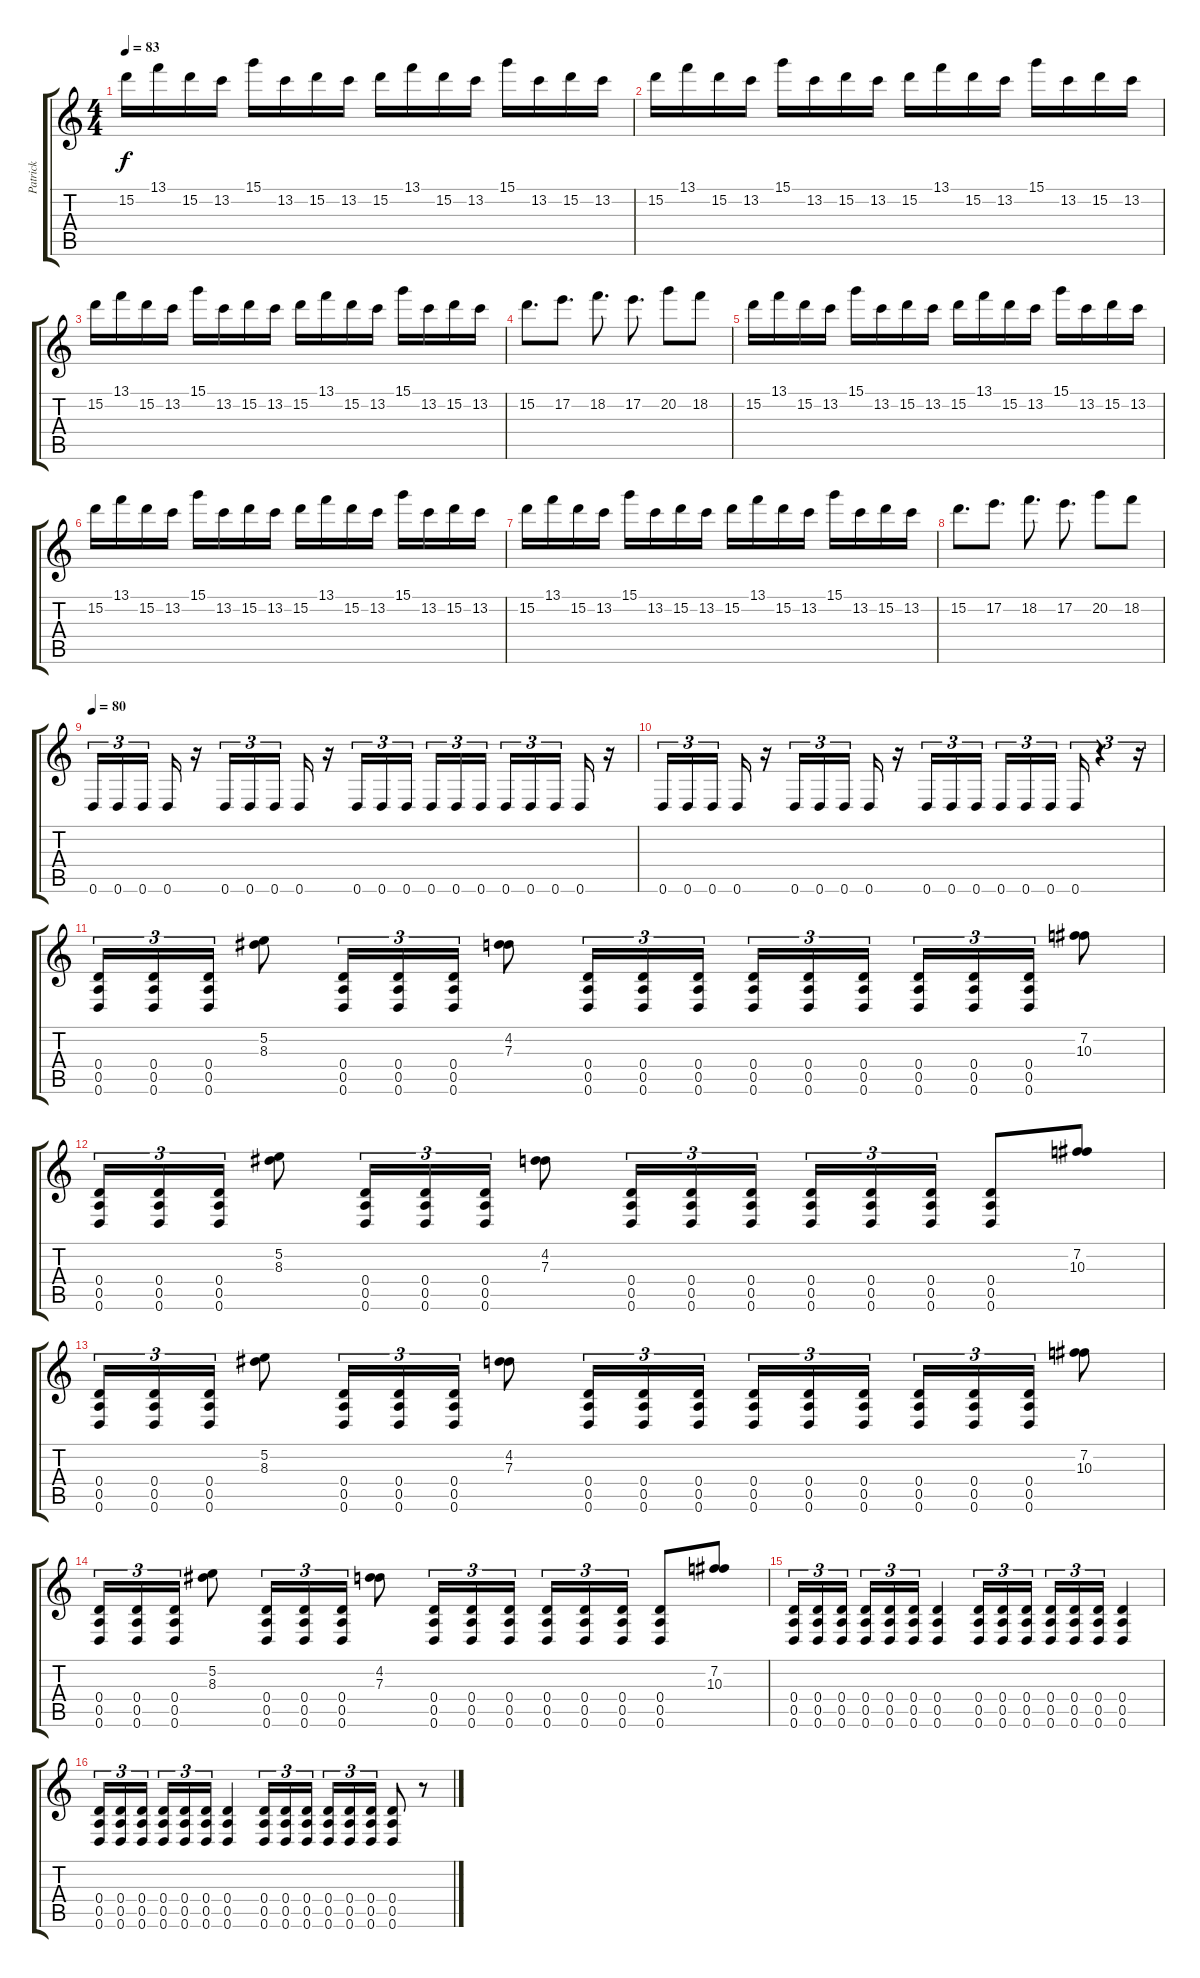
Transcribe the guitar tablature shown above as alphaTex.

\track ("Patrick" "Patrick") {instrument distortionguitar}
\staff {score tabs}
\tuning (E4 B3 G3 D3 A2 D2) {hide}
\ts (4 4)
\tempo 83
\clef g2
\ks c
15.2.16{dy f} 13.1.16 15.2.16 13.2.16 15.1.16 13.2.16 15.2.16 13.2.16 15.2.16 13.1.16 15.2.16 13.2.16 15.1.16 13.2.16 15.2.16 13.2.16 |
15.2.16 13.1.16 15.2.16 13.2.16 15.1.16 13.2.16 15.2.16 13.2.16 15.2.16 13.1.16 15.2.16 13.2.16 15.1.16 13.2.16 15.2.16 13.2.16 |
15.2.16 13.1.16 15.2.16 13.2.16 15.1.16 13.2.16 15.2.16 13.2.16 15.2.16 13.1.16 15.2.16 13.2.16 15.1.16 13.2.16 15.2.16 13.2.16 |
15.2.8{d} 17.2.8{d} 18.2.8{d} 17.2.8{d} 20.2.8 18.2.8 |
15.2.16 13.1.16 15.2.16 13.2.16 15.1.16 13.2.16 15.2.16 13.2.16 15.2.16 13.1.16 15.2.16 13.2.16 15.1.16 13.2.16 15.2.16 13.2.16 |
15.2.16 13.1.16 15.2.16 13.2.16 15.1.16 13.2.16 15.2.16 13.2.16 15.2.16 13.1.16 15.2.16 13.2.16 15.1.16 13.2.16 15.2.16 13.2.16 |
15.2.16 13.1.16 15.2.16 13.2.16 15.1.16 13.2.16 15.2.16 13.2.16 15.2.16 13.1.16 15.2.16 13.2.16 15.1.16 13.2.16 15.2.16 13.2.16 |
15.2.8{d} 17.2.8{d} 18.2.8{d} 17.2.8{d} 20.2.8 18.2.8 |
\tempo 80
0.6.16{tu (3 2)} 0.6.16{tu (3 2)} 0.6.16{tu (3 2) beam splitsecondary} 0.6.16 r.16 0.6.16{tu (3 2)} 0.6.16{tu (3 2)} 0.6.16{tu (3 2) beam splitsecondary} 0.6.16 r.16 0.6.16{tu (3 2)} 0.6.16{tu (3 2)} 0.6.16{tu (3 2) beam splitsecondary} 0.6.16{tu (3 2)} 0.6.16{tu (3 2)} 0.6.16{tu (3 2)} 0.6.16{tu (3 2)} 0.6.16{tu (3 2)} 0.6.16{tu (3 2) beam splitsecondary} 0.6.16 r.16 |
0.6.16{tu (3 2)} 0.6.16{tu (3 2)} 0.6.16{tu (3 2) beam splitsecondary} 0.6.16 r.16 0.6.16{tu (3 2)} 0.6.16{tu (3 2)} 0.6.16{tu (3 2) beam splitsecondary} 0.6.16 r.16 0.6.16{tu (3 2)} 0.6.16{tu (3 2)} 0.6.16{tu (3 2) beam splitsecondary} 0.6.16{tu (3 2)} 0.6.16{tu (3 2)} 0.6.16{tu (3 2)} 0.6.16{tu (3 2)} r.4{tu (3 2)} r.16{tu (3 2)} |
(0.4 0.5 0.6).16{tu (3 2)} (0.4 0.5 0.6).16{tu (3 2)} (0.4 0.5 0.6).16{tu (3 2)} (5.2 8.3).8 (0.4 0.5 0.6).16{tu (3 2)} (0.4 0.5 0.6).16{tu (3 2)} (0.4 0.5 0.6).16{tu (3 2)} (4.2 7.3).8 (0.4 0.5 0.6).16{tu (3 2)} (0.4 0.5 0.6).16{tu (3 2)} (0.4 0.5 0.6).16{tu (3 2) beam splitsecondary} (0.4 0.5 0.6).16{tu (3 2)} (0.4 0.5 0.6).16{tu (3 2)} (0.4 0.5 0.6).16{tu (3 2)} (0.4 0.5 0.6).16{tu (3 2)} (0.4 0.5 0.6).16{tu (3 2)} (0.4 0.5 0.6).16{tu (3 2)} (7.2 10.3).8 |
(0.4 0.5 0.6).16{tu (3 2)} (0.4 0.5 0.6).16{tu (3 2)} (0.4 0.5 0.6).16{tu (3 2)} (5.2 8.3).8 (0.4 0.5 0.6).16{tu (3 2)} (0.4 0.5 0.6).16{tu (3 2)} (0.4 0.5 0.6).16{tu (3 2)} (4.2 7.3).8 (0.4 0.5 0.6).16{tu (3 2)} (0.4 0.5 0.6).16{tu (3 2)} (0.4 0.5 0.6).16{tu (3 2) beam splitsecondary} (0.4 0.5 0.6).16{tu (3 2)} (0.4 0.5 0.6).16{tu (3 2)} (0.4 0.5 0.6).16{tu (3 2)} (0.4 0.5 0.6).8 (7.2 10.3).8 |
(0.4 0.5 0.6).16{tu (3 2)} (0.4 0.5 0.6).16{tu (3 2)} (0.4 0.5 0.6).16{tu (3 2)} (5.2 8.3).8 (0.4 0.5 0.6).16{tu (3 2)} (0.4 0.5 0.6).16{tu (3 2)} (0.4 0.5 0.6).16{tu (3 2)} (4.2 7.3).8 (0.4 0.5 0.6).16{tu (3 2)} (0.4 0.5 0.6).16{tu (3 2)} (0.4 0.5 0.6).16{tu (3 2) beam splitsecondary} (0.4 0.5 0.6).16{tu (3 2)} (0.4 0.5 0.6).16{tu (3 2)} (0.4 0.5 0.6).16{tu (3 2)} (0.4 0.5 0.6).16{tu (3 2)} (0.4 0.5 0.6).16{tu (3 2)} (0.4 0.5 0.6).16{tu (3 2)} (7.2 10.3).8 |
(0.4 0.5 0.6).16{tu (3 2)} (0.4 0.5 0.6).16{tu (3 2)} (0.4 0.5 0.6).16{tu (3 2)} (5.2 8.3).8 (0.4 0.5 0.6).16{tu (3 2)} (0.4 0.5 0.6).16{tu (3 2)} (0.4 0.5 0.6).16{tu (3 2)} (4.2 7.3).8 (0.4 0.5 0.6).16{tu (3 2)} (0.4 0.5 0.6).16{tu (3 2)} (0.4 0.5 0.6).16{tu (3 2) beam splitsecondary} (0.4 0.5 0.6).16{tu (3 2)} (0.4 0.5 0.6).16{tu (3 2)} (0.4 0.5 0.6).16{tu (3 2)} (0.4 0.5 0.6).8 (7.2 10.3).8 |
(0.4 0.5 0.6).16{tu (3 2)} (0.4 0.5 0.6).16{tu (3 2)} (0.4 0.5 0.6).16{tu (3 2) beam splitsecondary} (0.4 0.5 0.6).16{tu (3 2)} (0.4 0.5 0.6).16{tu (3 2)} (0.4 0.5 0.6).16{tu (3 2)} (0.4 0.5 0.6).4 (0.4 0.5 0.6).16{tu (3 2)} (0.4 0.5 0.6).16{tu (3 2)} (0.4 0.5 0.6).16{tu (3 2) beam splitsecondary} (0.4 0.5 0.6).16{tu (3 2)} (0.4 0.5 0.6).16{tu (3 2)} (0.4 0.5 0.6).16{tu (3 2)} (0.4 0.5 0.6).4 |
(0.4 0.5 0.6).16{tu (3 2)} (0.4 0.5 0.6).16{tu (3 2)} (0.4 0.5 0.6).16{tu (3 2) beam splitsecondary} (0.4 0.5 0.6).16{tu (3 2)} (0.4 0.5 0.6).16{tu (3 2)} (0.4 0.5 0.6).16{tu (3 2)} (0.4 0.5 0.6).4 (0.4 0.5 0.6).16{tu (3 2)} (0.4 0.5 0.6).16{tu (3 2)} (0.4 0.5 0.6).16{tu (3 2) beam splitsecondary} (0.4 0.5 0.6).16{tu (3 2)} (0.4 0.5 0.6).16{tu (3 2)} (0.4 0.5 0.6).16{tu (3 2)} (0.4 0.5 0.6).8 r.8
